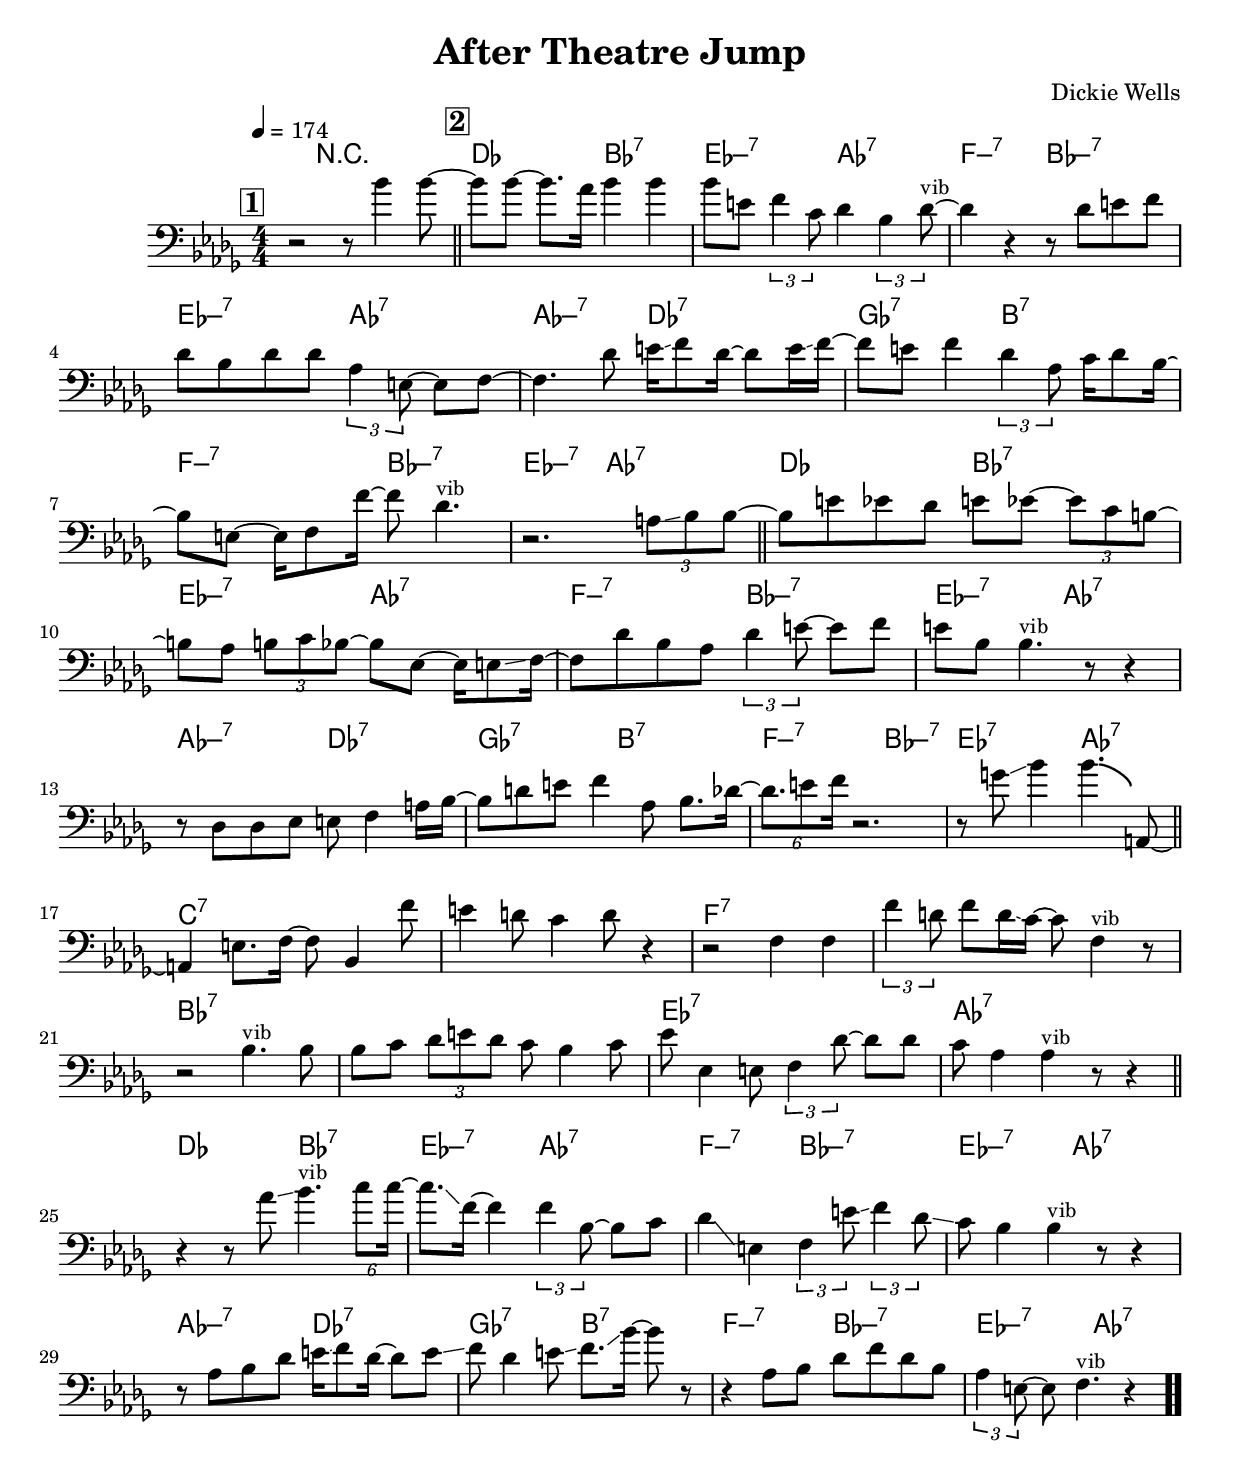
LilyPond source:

\version "2.13.2"

#(ly:set-option 'point-and-click #f)

\header {
  title = "After Theatre Jump"
  composer = "Dickie Wells"
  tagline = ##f
}
global =
{
    \override Staff.TimeSignature #'style = #'()
    \time 4/4
    \clef "bass"
    \key des \major
    \override Rest #'direction = #'0
    \override MultiMeasureRest #'staff-position = #0
}
\score
{
<<
    \transpose c' c'

    \new ChordNames { \chords {
      \set majorSevenSymbol = \markup { "maj7" }
      \set minorChordModifier = \markup { \char ##x2013 }
      | s4 r2. 
      | des2 bes2:7 | es2:min7 aes2:7 | f2:min7 bes2:min7 | es2:min7 aes2:7 | aes2:min7 des2:7 | ges2:7 b2:7 | f2:min7 bes2:min7 | es2:min7 aes2:7 
      | des2 bes2:7 | es2:min7 aes2:7 | f2:min7 bes2:min7 | es2:min7 aes2:7 | aes2:min7 des2:7 | ges2:7 b2:7 | f2:min7 bes2:min7 | es2:7 aes2:7 
      | c1:7 | s1 | f1:7 | s1 | bes1:7 | s1 | es1:7 | aes1:7 
      | des2 bes2:7 | es2:min7 aes2:7 | f2:min7 bes2:min7 | es2:min7 aes2:7 | aes2:min7 des2:7 | ges2:7 b2:7 | f2:min7 bes2:min7 | es2:min7 aes2:7|
      }
      }

    \new Staff
    <<
    \transpose c' c'

    {
      \global
  		%\override Score.MetronomeMark #'transparent = ##t
  		%\override Score.MetronomeMark #'stencil = ##f
  		
  		\override HorizontalBracket #'direction = #UP
  		\override HorizontalBracket #'bracket-flare = #'(0 . 0)
  		
  		\override TextSpanner #'dash-fraction = #1.0
  		\override TextSpanner #'bound-details #'left #'text = \markup{ \concat{\draw-line #'(0 . -1.0) \draw-line #'(1.0 . 0) }}
  		\override TextSpanner #'bound-details #'right #'text = \markup{ \concat{ \draw-line #'(1.0 . 0) \draw-line #'(0 . -1.0) }}
          \set Score.markFormatter = #format-mark-box-numbers


      \tempo 4 = 174
      \set Score.currentBarNumber = #0
     
      \bar "||" \mark \default r2 r8 bes'4 bes'8~ 
      \bar "||" \mark \default bes'8 bes'8~ bes'8. aes'16 bes'4 bes'4 
      | bes'8 e'8 \tuplet 3/2 {f'4 c'8} des'4 \tuplet 3/2 {bes4 des'8~^\markup{\left-align \small vib}} 
      | des'4 r4 r8 des'8 e'8 f'8 
      | des'8 bes8 des'8 des'8 \tuplet 3/2 {aes4 e8~} e8 f8~ 
      | f4. des'8 e'16\glissando  f'8 des'16~ des'8 e'16\glissando  f'16~ 
      | f'8 e'8 f'4 \tuplet 3/2 {des'4 aes8} c'16 des'8 bes16~ 
      | bes8 e8~ e16 f8 f'16~ f'8 des'4.^\markup{\left-align \small vib} 
      | r2. \tuplet 3/2 {a8\glissando  bes8 bes8~} 
      \bar "||" bes8 e'8 es'8 des'8 e'8 es'8~ \tuplet 3/2 {es'8 c'8 b8~} 
      | b8 aes8 \tuplet 3/2 {b8 c'8 bes8~} bes8 es8~ es16 e8\glissando  f16~ 
      | f8 des'8 bes8 aes8 \tuplet 3/2 {des'4 e'8~} e'8 f'8 
      | e'8 bes8 bes4.^\markup{\left-align \small vib} r8 r4 
      | r8 des8 des8 es8 e8 f4 a16 bes16~ 
      | bes8 d'8 e'8 f'4 aes8 bes8. des'16~ 
      | \tuplet 6/4 {des'8. e'8 f'16} r2. 
      | r8 g'8\glissando  bes'4 bes'4.\bendAfter #-4  a,8~ 
      \bar "||" a,4 e8. f16~ f8 bes,4 f'8 
      | e'4 d'8 c'4 d'8 r4 
      | r2 f4 f4 
      | \tuplet 3/2 {f'4 d'8} f'8 d'16\glissando  c'16~ c'8 f4^\markup{\left-align \small vib} r8 
      | r2 bes4.^\markup{\left-align \small vib} bes8 
      | bes8 c'8 \tuplet 3/2 {des'8 e'8 des'8} c'8 bes4 c'8 
      | es'8 es4 e8 \tuplet 3/2 {f4 des'8~} des'8 des'8 
      | c'8 aes4 aes4^\markup{\left-align \small vib} r8 r4 
      \bar "||" r4 r8 aes'8\glissando  bes'4.^\markup{\left-align \small vib} \tuplet 6/4 {c''8 c''16~} 
      | c''8.\glissando  f'16~ f'4 \tuplet 3/2 {f'4 bes8~} bes8 c'8 
      | des'4\glissando  e4 \tuplet 3/2 {f4 e'8\glissando } \tuplet 3/2 {f'4 des'8\glissando } 
      | c'8 bes4 bes4^\markup{\left-align \small vib} r8 r4 
      | r8 aes8 bes8 des'8 e'16\glissando  f'8 des'16~ des'8 e'8\glissando  
      | f'8 des'4 e'8\glissando  f'8.\glissando  bes'16~ bes'8 r8 
      | r4 aes8 bes8 des'8 f'8 des'8 bes8 
      | \tuplet 3/2 {aes4 e8~} e8 f4.^\markup{\left-align \small vib} r4\bar  ".."
    }
    >>
>>    
}
